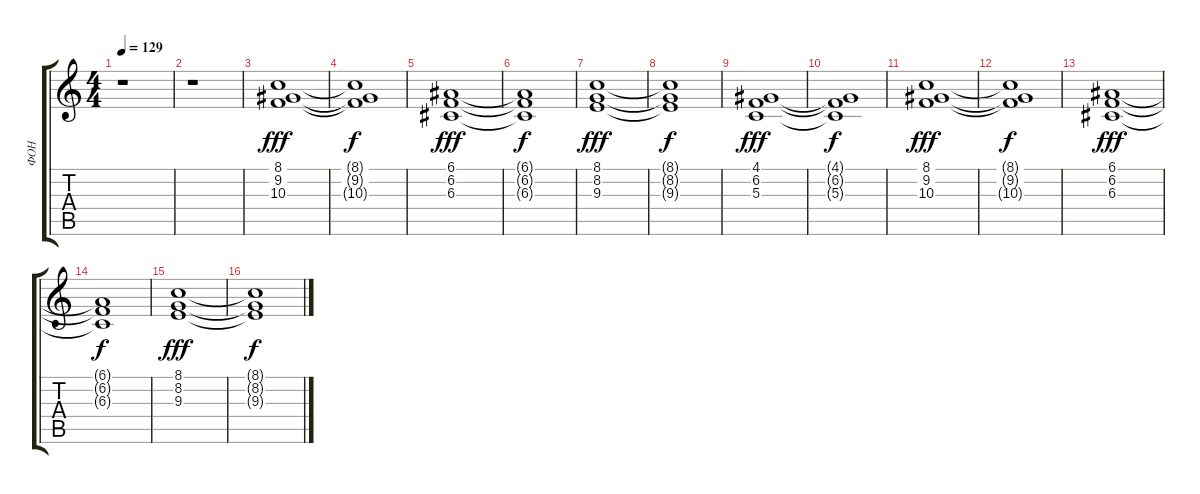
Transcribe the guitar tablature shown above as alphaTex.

\track ("ФОН" "ФОН") {instrument synthstrings1}
\staff {score tabs}
\tuning (E4 B3 G3 D3 A2 E2) {hide}
\ts (4 4)
\tempo 129
\clef g2
\ks c
r.1{dy f} |
r.1 |
(8.1 9.2 10.3).1{dy fff volume 6} |
(8.1{t} 9.2{t} 10.3{t}).1{dy f} |
(6.1 6.2 6.3).1{dy fff} |
(6.1{t} 6.2{t} 6.3{t}).1{dy f} |
(8.1 8.2 9.3).1{dy fff} |
(8.1{t} 8.2{t} 9.3{t}).1{dy f} |
(4.1 6.2 5.3).1{dy fff} |
(4.1{t} 6.2{t} 5.3{t}).1{dy f} |
(8.1 9.2 10.3).1{dy fff} |
(8.1{t} 9.2{t} 10.3{t}).1{dy f} |
(6.1 6.2 6.3).1{dy fff} |
(6.1{t} 6.2{t} 6.3{t}).1{dy f} |
(8.1 8.2 9.3).1{dy fff} |
(8.1{t} 8.2{t} 9.3{t}).1{dy f}
